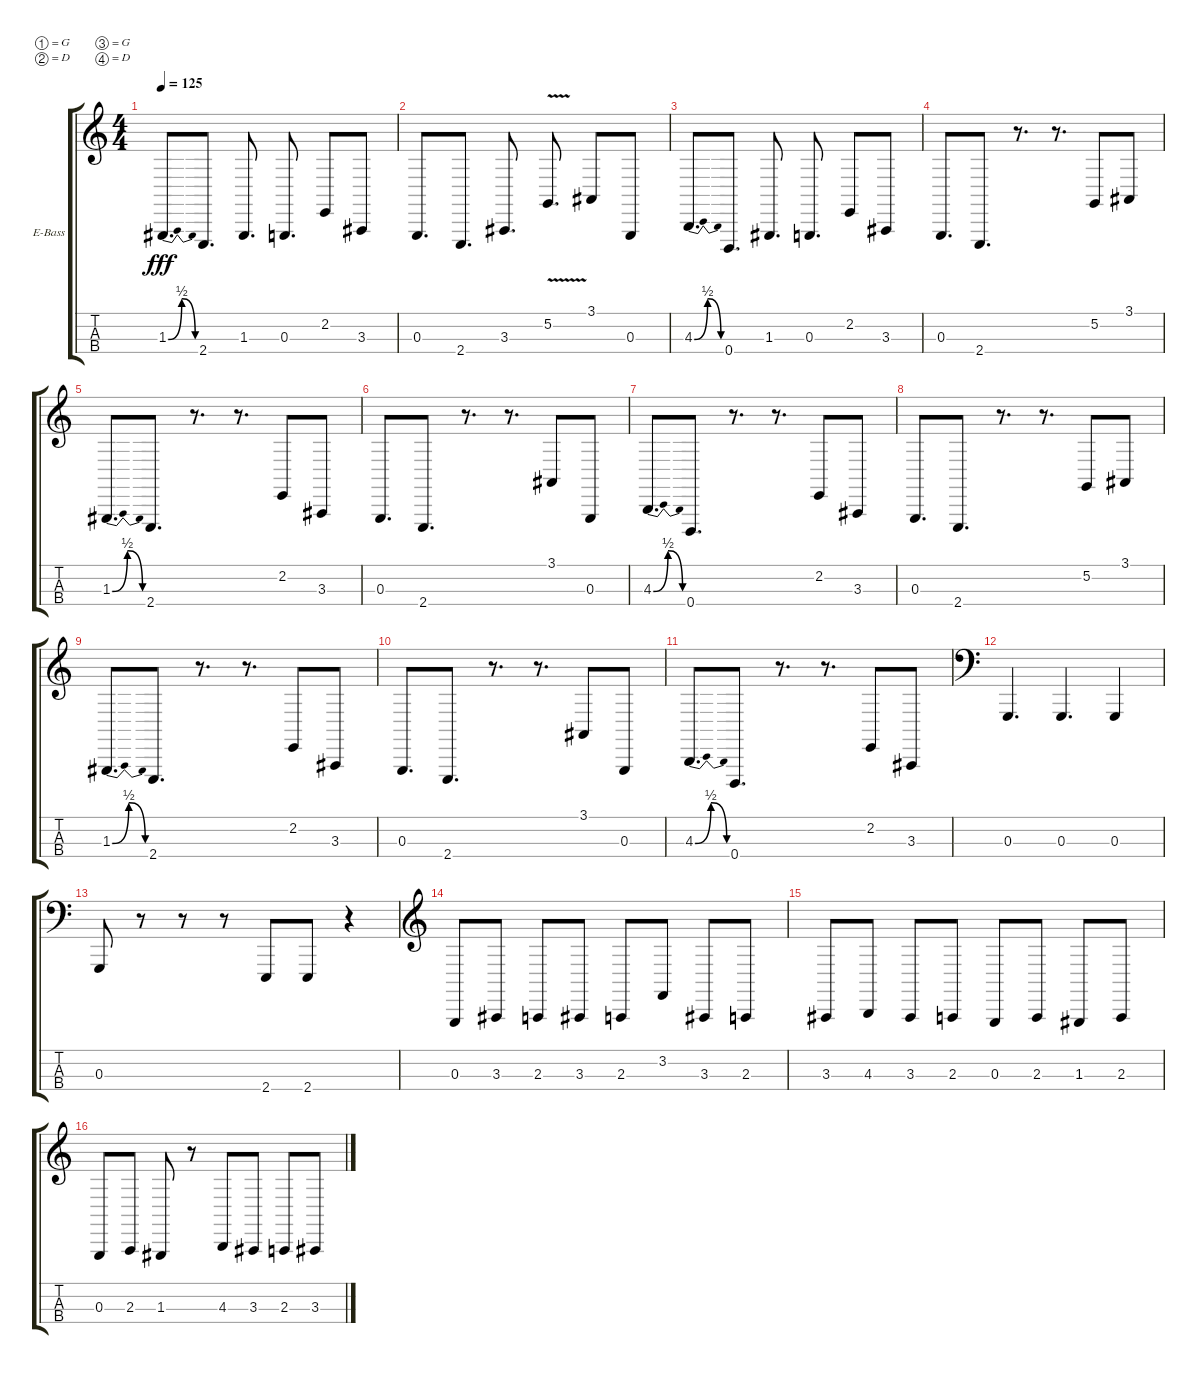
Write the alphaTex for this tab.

\bracketExtendMode groupsimilarinstruments
\firstSystemTrackNameOrientation horizontal
\otherSystemsTrackNameOrientation horizontal
\track ("James" "E-Bass") {instrument electricbassfinger}
\staff {score tabs}
\tuning (G1 D1 G0 D0)
\ts (4 4)
\tempo 125
\clef g2
\ks c
1.3{be (bendrelease 0 0 9.6 2 20.4 2 30 0)}.8{d dy fff} 2.4.8{d} 1.3.8{d} 0.3.8{d} 2.2.8 3.3.8 |
0.3.8{d} 2.4.8{d} 3.3.8{d} 5.2{v}.8{d} 3.1.8 0.3.8 |
4.3{be (bendrelease 0 0 9.6 2 20.4 2 30 0)}.8{d} 0.4.8{d} 1.3.8{d} 0.3.8{d} 2.2.8 3.3.8 |
0.3.8{d} 2.4.8{d} r.8{d} r.8{d} 5.2.8 3.1.8 |
1.3{be (bendrelease 0 0 9.6 2 20.4 2 30 0)}.8{d} 2.4.8{d} r.8{d} r.8{d} 2.2.8 3.3.8 |
0.3.8{d} 2.4.8{d} r.8{d} r.8{d} 3.1.8 0.3.8 |
4.3{be (bendrelease 0 0 9.6 2 20.4 2 30 0)}.8{d} 0.4.8{d} r.8{d} r.8{d} 2.2.8 3.3.8 |
0.3.8{d} 2.4.8{d} r.8{d} r.8{d} 5.2.8 3.1.8 |
1.3{be (bendrelease 0 0 9.6 2 20.4 2 30 0)}.8{d} 2.4.8{d} r.8{d} r.8{d} 2.2.8 3.3.8 |
0.3.8{d} 2.4.8{d} r.8{d} r.8{d} 3.1.8 0.3.8 |
4.3{be (bendrelease 0 0 9.6 2 20.4 2 30 0)}.8{d} 0.4.8{d} r.8{d} r.8{d} 2.2.8 3.3.8 |
\clef f4
0.3.4{d} 0.3.4{d} 0.3.4 |
0.3.8 r.8 r.8 r.8 2.4.8 2.4.8 r.4 |
\clef g2
0.3.8 3.3.8 2.3.8 3.3.8 2.3.8 3.2.8 3.3.8 2.3.8 |
3.3.8 4.3.8 3.3.8 2.3.8 0.3.8 2.3.8 1.3.8 2.3.8 |
0.3.8 2.3.8 1.3.8 r.8 4.3.8 3.3.8 2.3.8 3.3.8
